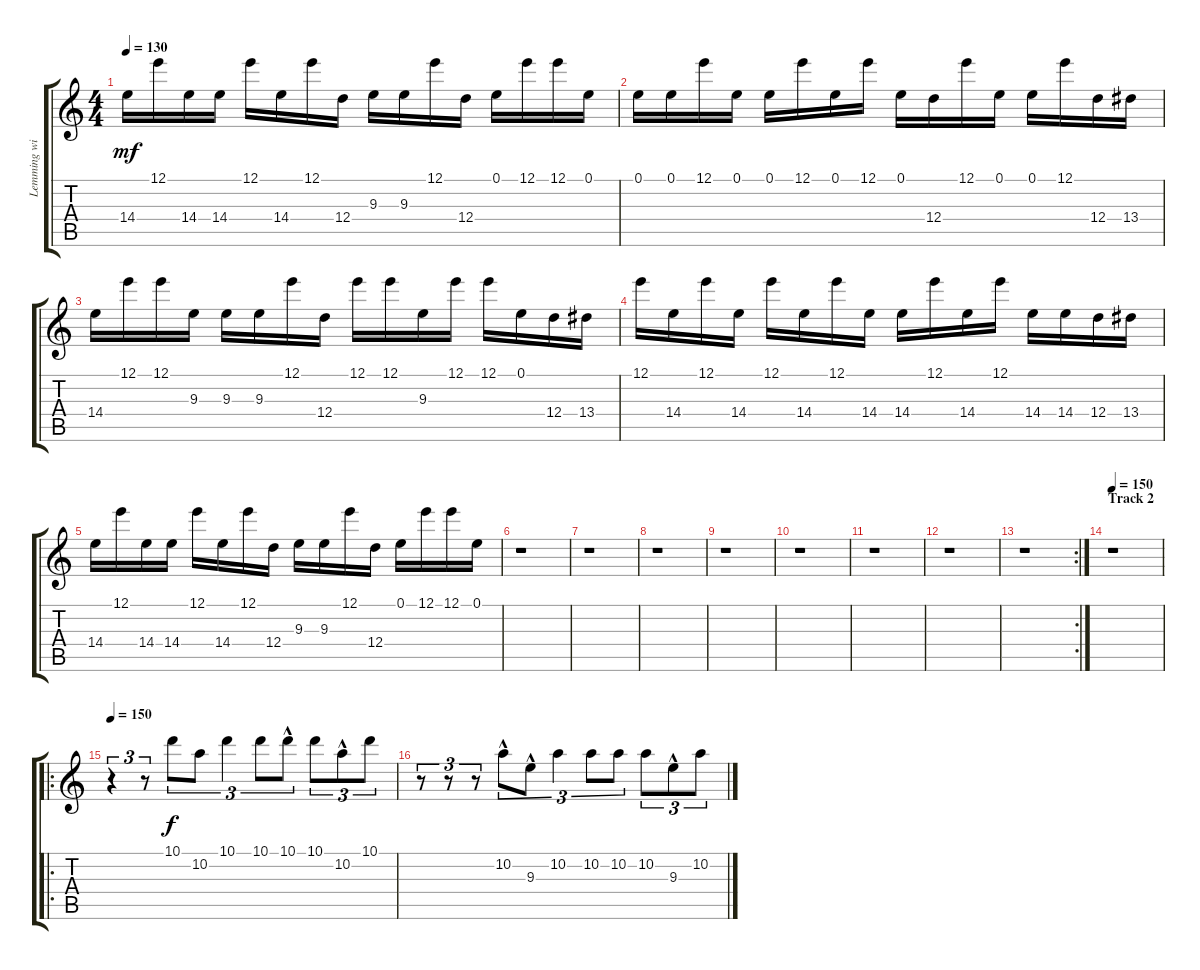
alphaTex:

\track ("Lemming with Guitar" "Lemming wi") {instrument distortionguitar}
\staff {score tabs}
\tuning (E4 B3 G3 D3 A2 E2) {hide}
\ts (4 4)
\tempo 130
\clef g2
\ks c
14.4.16{dy mf} 12.1.16 14.4.16 14.4.16 12.1.16 14.4.16 12.1.16 12.4.16 9.3.16 9.3.16 12.1.16 12.4.16 0.1.16 12.1.16 12.1.16 0.1.16 |
0.1.16 0.1.16 12.1.16 0.1.16 0.1.16 12.1.16 0.1.16 12.1.16 0.1.16 12.4.16 12.1.16 0.1.16 0.1.16 12.1.16 12.4.16 13.4.16 |
14.4.16 12.1.16 12.1.16 9.3.16 9.3.16 9.3.16 12.1.16 12.4.16 12.1.16 12.1.16 9.3.16 12.1.16 12.1.16 0.1.16 12.4.16 13.4.16 |
12.1.16 14.4.16 12.1.16 14.4.16 12.1.16 14.4.16 12.1.16 14.4.16 14.4.16 12.1.16 14.4.16 12.1.16 14.4.16 14.4.16 12.4.16 13.4.16 |
14.4.16 12.1.16 14.4.16 14.4.16 12.1.16 14.4.16 12.1.16 12.4.16 9.3.16 9.3.16 12.1.16 12.4.16 0.1.16 12.1.16 12.1.16 0.1.16 |
r.1 |
r.1 |
r.1 |
r.1 |
r.1 |
r.1 |
r.1 |
\rc 2
r.1 |
\section ("" "Track 2")
\tempo 150
r.1 |
\ro
\tempo 150
r.4{tu (3 2)} r.8{tu (3 2)} 10.1.8{tu (3 2) dy f} 10.2.8{tu (3 2)} 10.1.4{tu (3 2)} 10.1.8{tu (3 2)} 10.1{hac}.8{tu (3 2)} 10.1.8{tu (3 2)} 10.2{hac}.8{tu (3 2)} 10.1.8{tu (3 2)} |
r.8{tu (3 2)} r.8{tu (3 2)} r.8{tu (3 2)} 10.2{hac}.8{tu (3 2)} 9.3{hac}.8{tu (3 2)} 10.2.4{tu (3 2)} 10.2.8{tu (3 2)} 10.2.8{tu (3 2)} 10.2.8{tu (3 2)} 9.3{hac}.8{tu (3 2)} 10.2.8{tu (3 2)}
